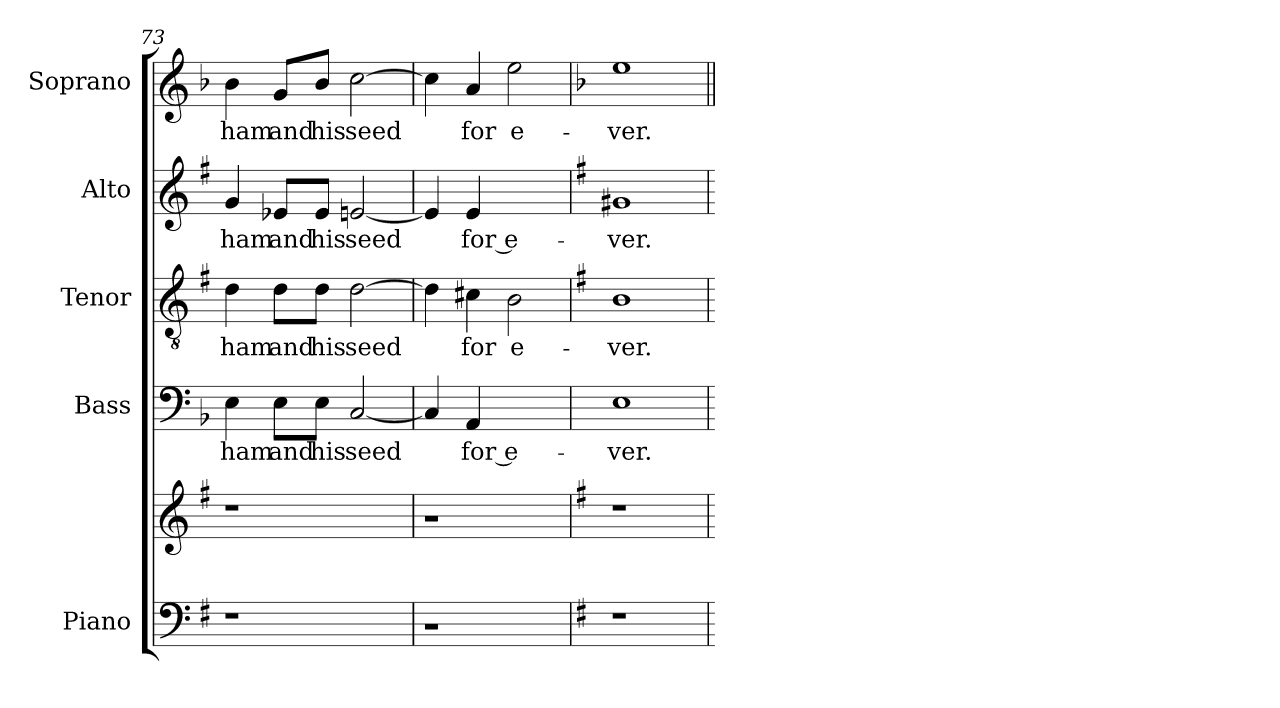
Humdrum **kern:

**kern	**kern	**kern	**text	**kern	**text	**kern	**text	**kern	**text
*part5	*part5	*part4	*part4	*part3	*part3	*part2	*part2	*part1	*part1
*staff6	*staff5	*staff4	*staff4	*staff3	*staff3	*staff2	*staff2	*staff1	*staff1
*I"Piano	*	*I"Bass	*	*I"Tenor	*	*I"Alto	*	*I"Soprano	*
*	*	*I'B.	*	*I'T.	*	*I'A.	*	*I'S.	*
*clefF4	*clefG2	*clefF4	*	*clefGv2	*	*clefG2	*	*clefG2	*
*k[f#]	*k[f#]	*k[b-]	*	*k[f#]	*	*k[f#]	*	*k[b-]	*
*G:	*G:	*F:	*	*G:	*	*G:	*	*F:	*
=73	=73	=73	=73	=73	=73	=73	=73	=73	=73
!	!	!	!LO:LY:b:cj	!	!LO:LY:b:cj	!	!LO:LY:b:cj	!	!LO:LY:b:cj
1r	1r	4E\	-ham	4d\	-ham	4g/	-ham	4b-\	-ham
!	!	!	!LO:LY:b:cj	!	!LO:LY:b:cj	!	!LO:LY:b:cj	!	!LO:LY:b:cj
.	.	8E\L	and	8d\L	and	8e-X/L	and	8g/L	and
!	!	!	!LO:LY:b:cj	!	!LO:LY:b:cj	!	!LO:LY:b:cj	!	!LO:LY:b:cj
.	.	8E\J	his	8d\J	his	8e-/J	his	8b-/J	his
!	!	!	!LO:LY:b	!	!LO:LY:b	!	!LO:LY:b	!	!LO:LY:b
.	.	[<2C/	seed	[>2d\	seed	[<2en/	seed	[>2cc\	seed
=74	=74	=74	=74	=74	=74	=74	=74	=74	=74
!LO:N:vis=1	!LO:N:vis=1	!	!	!	!	!	!	!	!
4rC	4ra	4C/]	.	4d\]	.	4e/]	.	4cc\]	.
!	!	!	!LO:LY:b:cj	!	!LO:LY:b:cj	!	!LO:LY:b:cj	!	!LO:LY:b:cj
2.ryy	2.ryy	4AA/	for e-	4c#X\	for	4e/	for e-	4a/	for
!	!	!	!	!	!LO:LY:b:cj	!	!	!	!LO:LY:b:cj
.	.	2ryy	.	2B\	e-	2ryy	.	2ee\	e-
=75	=75	=75	=75	=75	=75	=75	=75	=75	=75
*	*	*k[]	*	*	*	*k[f#]	*	*	*
*	*	*C:	*	*	*	*G:	*	*	*
!	!	!	!LO:LY:b:cj	!	!LO:LY:b:cj	!	!LO:LY:b:cj	!	!LO:LY:b:cj
1r	1r	1E	-ver.	1B	-ver.	1g#X	-ver.	1ee	-ver.
=	=	=	=||	=	=||	=	=||	=||	=||
*-	*-	*-	*-	*-	*-	*-	*-	*-	*-
